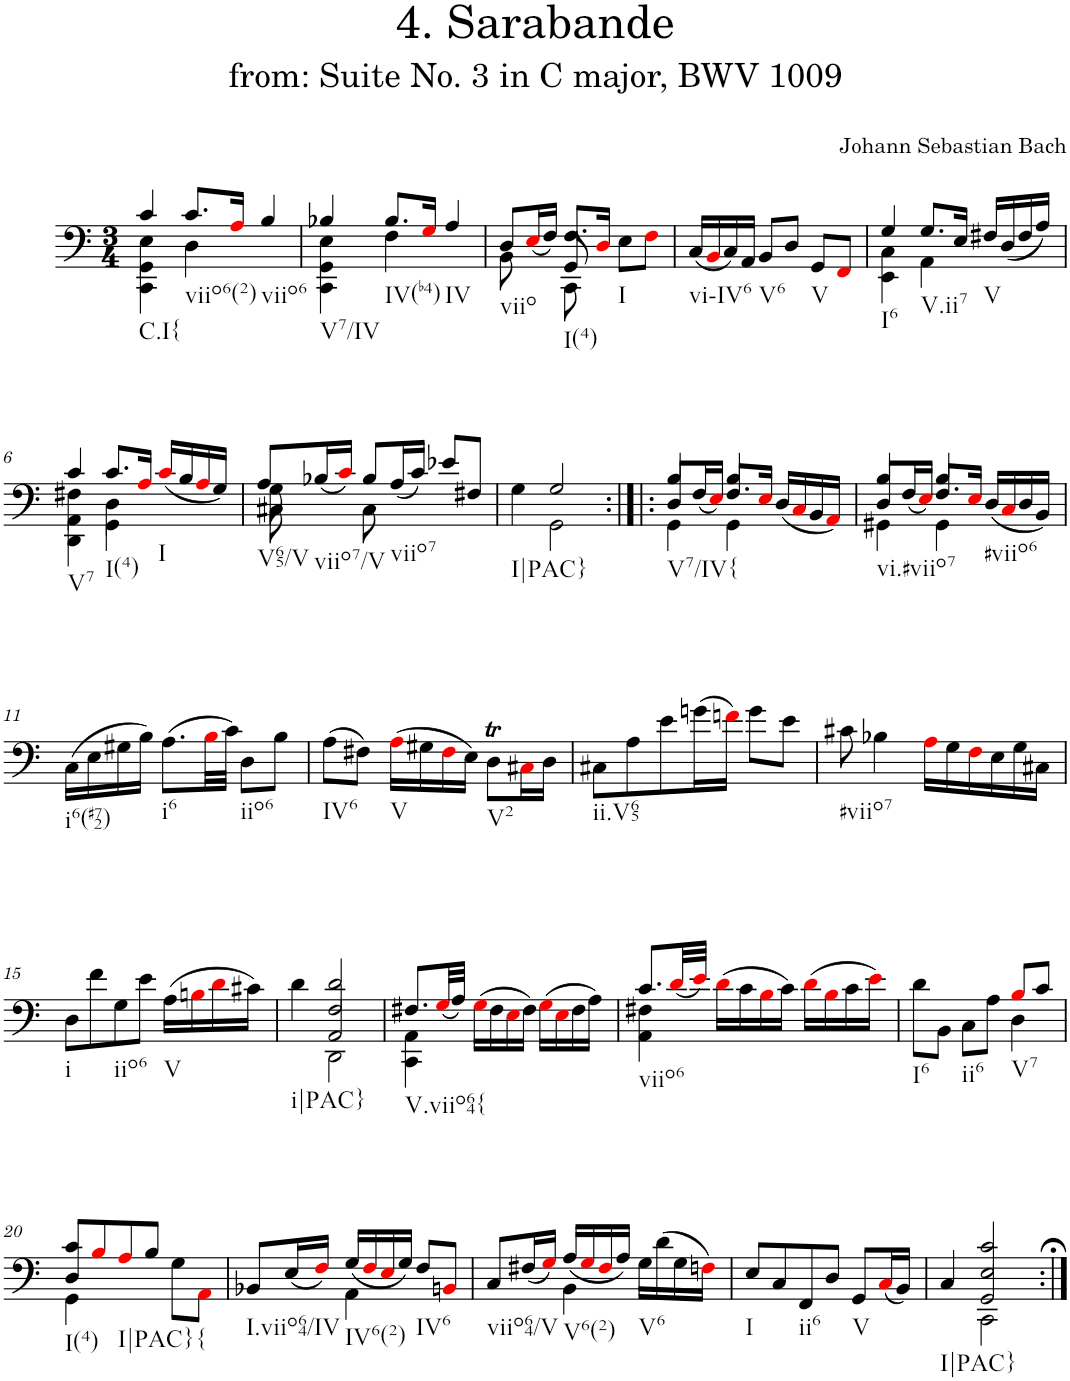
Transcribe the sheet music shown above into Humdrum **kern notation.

**kern
*part1
*staff1
*I"Piano
*I'Pno.
*clefF4
*k[]
*M3/4
=1
*^
*	*^
*	*	*^
!LO:TX:b:t=C.I{	!	!	!
4c/	4E\	4GG\	4CC\
!LO:TX:b:t=viio6(2)	!	!	!
8.c/L	4D\	2ryy	2ryy
16Ai/Jk	.	.	.
!LO:TX:b:t=viio6	!	!	!
4B/	4ryy	.	.
=2	=2	=2	=2
!LO:TX:b:t=V7/IV	!	!	!
4B-X/	4E\	4GG\	4CC\
!LO:TX:b:t=IV(b4)	!	!	!
8.B-/L	4F\	2ryy	2ryy
16Gi/Jk	.	.	.
!LO:TX:b:t=IV	!	!	!
4A/	4ryy	.	.
*	*	*v	*v
=3	=3	=3
!LO:TX:b:t=viio	!	!
8D/L	8BB\	4ryy
(16Ei/L	8ryy	.
16F/JJ)	.	.
!LO:TX:b:t=I(4)	!	!
8.F/L	8CC\	8GG/
.	4.ryy	4.ryy
16Di/Jk	.	.
!LO:TX:b:t=I	!	!
8E\L	.	.
8Fi\J	.	.
*v	*v	*v
=4
!LO:TX:b:t=vi-IV6
(16C/LL
16BBi/
16C/)
16AA/JJ
!LO:TX:b:t=V6
8BB/L
8D/J
!LO:TX:b:t=V
8GG/L
8FFi/J
=5
*^
!LO:TX:b:t=I6	!
4G/	4EE\ 4C\
!LO:TX:b:t=V.ii7	!
8.G/L	4AA\
16E/Jk	.
!LO:TX:b:t=V	!
16F#X/LL	4ryy
(16D/	.
16F#/	.
16A/JJ)	.
!!LO:LB:g=z	!!
=6	=6
*^	*^
!LO:TX:b:t=V7	!	!	!
4c/	4F#X\	4AA\	4DD\
!LO:TX:b:t=I(4)	!	!	!
8.c/L	4D\	4GG\	2ryy
16Ai/Jk	.	.	.
!LO:TX:b:t=I	!	!	!
(16ci/LL	4ryy	4ryy	.
16B/	.	.	.
16Ai/	.	.	.
16G/JJ)	.	.	.
*	*	*v	*v
=7	=7	=7
!LO:TX:b:t=V65/V	!	!
8A/L	8C#X\	8G\
!LO:TX:b:t=viio7/V	!	!
(16B-X/L	8ryy	2ryy
16ci/JJ)	.	.
8B-/L	8C#\	.
!LO:TX:b:t=viio7	!	!
(16A/L	4.ryy	.
16c/JJ)	.	.
8e-X/L	.	.
8F#X/J	.	8ryy
=8	=8	=8
!LO:TX:b:t=I|PAC}	!	!
*	*v	*v
4G\	4ryy
2G/	2GG\
=9:|!|:	=9:|!|:
*	*^
!LO:TX:b:t=V7/IV{	!	!
8D/L	4GG\	4B/
(<16F/L	.	.
16Ei/JJ)	.	.
8.F/L	4GG\	4B/
16Ei/Jk	.	.
(16D/LL	4ryy	4ryy
16Ci/	.	.
16BB/	.	.
16AAi/JJ)	.	.
=10	=10	=10
!LO:TX:b:t=vi.#viio7	!	!
8D/L	4GG#X\	4B/
(<16F/L	.	.
16Ei/JJ)	.	.
8.F/L	4GG#\	4B/
16Ei/Jk	.	.
!LO:TX:b:t=#viio6	!	!
(16D/LL	4ryy	4ryy
16Ci/	.	.
16D/	.	.
16BB/JJ)	.	.
*v	*v	*v
!!LO:LB:g=z
=11
!LO:TX:b:t=i6(#72)
(16C\LL
16E\
16G#X\
16B\JJ)
!LO:TX:b:t=i6
(8.A\L
32Bi\LL
32c\JJJ)
!LO:TX:b:t=iio6
8D\L
8B\J
=12
!LO:TX:b:t=IV6
(8A\L
8F#X\J)
!LO:TX:b:t=V
(16Ai\LL
16G#X\
16F#i\
16E\JJ)
!LO:TX:b:t=V2
8DT\L
16C#Xi\L
16D\JJ
=13
!LO:TX:b:t=ii.V65
8C#X\L
8A\
8e\
(16gn\L
16fni\JJ)
8g\L
8e\J
=14
!LO:TX:b:t=#viio7
8c#X\
4B-X\
16Ai\LL
16G\
16Fi\
16E\
16G\
16C#X\JJ
!!LO:LB:g=z
=15
!LO:TX:b:t=i
8D\L
8f\
!LO:TX:b:t=iio6
8G\
8e\J
!LO:TX:b:t=V
(16A\LL
16Bni\
16di\
16c#X\JJ)
=16
*^
*	*^
*	*	*^
!LO:TX:b:t=i|PAC}	!	!	!
4d\	4ryy	4ryy	4ryy
2d/	2F/	2AA/	2DD\
=17	=17	=17	=17
!LO:TX:b:t=V.viio64{	!	!	!
*	*v	*v	*v
8.F#X/L	4CC\ 4AA\
(<32Gi/LL	.
32A/JJJ)	.
(16Gi\LL	2ryy
16F#\	.
16Ei\	.
16F#\JJ)	.
(16Gi\LL	.
16Ei\	.
16F#\	.
16A\JJ)	.
=18	=18
!LO:TX:b:t=viio6	!
8.c/L	4AA\ 4F#X\
(<32di/LL	.
32ei/JJJ)	.
(16di\LL	2ryy
16c\	.
16Bi\	.
16c\JJ)	.
(16di\LL	.
16Bi\	.
16c\	.
16ei\JJ)	.
=19	=19
!LO:TX:b:t=I6	!
8d\L	2ryy
8BB\J	.
!LO:TX:b:t=ii6	!
8C\L	.
8A\J	.
!LO:TX:b:t=V7	!
8Bi/L	4D\
8c/J	.
!!LO:LB:g=z	!!
=20	=20
*	*^
!LO:TX:b:t=I(4)	!	!
8c/L	4D/	4GG\
8Bi/	.	.
!LO:TX:b:t=I|PAC}	!	!
8Ai/	2ryy	2ryy
8B/J	.	.
8G\L	.	.
!LO:TX:b:t={	!	!
8AAi\J	.	.
*	*v	*v
=21	=21
!LO:TX:b:t=I.viio64/IV	!
8BB-X/L	4ryy
(<16E/L	.
16Fi/JJ)	.
!LO:TX:b:t=IV6(2)	!
(<16G/LL	4AA\
16Fi/	.
16Ei/	.
16G/JJ)	.
!LO:TX:b:t=IV6	!
8F/L	4ryy
8BBni/J	.
=22	=22
!LO:TX:b:t=viio64/V	!
8C/L	4ryy
(<16F#X/L	.
16Gi/JJ)	.
!LO:TX:b:t=V6(2)	!
(<16A/LL	4BB\
16Gi/	.
16F#i/	.
16A/JJ)	.
!LO:TX:b:t=V6	!
16G\LL	4ryy
(16d\	.
16G\	.
16Fni\JJ)	.
*v	*v
=23
!LO:TX:b:t=I
8E/L
8C/
!LO:TX:b:t=ii6
8FF/
8D/J
!LO:TX:b:t=V
8GG/L
(16Ci/L
16BB/JJ)
=24
*^
*	*^
*	*	*^
!LO:TX:b:t=I|PAC}	!	!	!
4C/	4ryy	4ryy	4ryy
2c/	2E/	2GG/	2CC\
*v	*v	*v	*v
=:|!
*-
